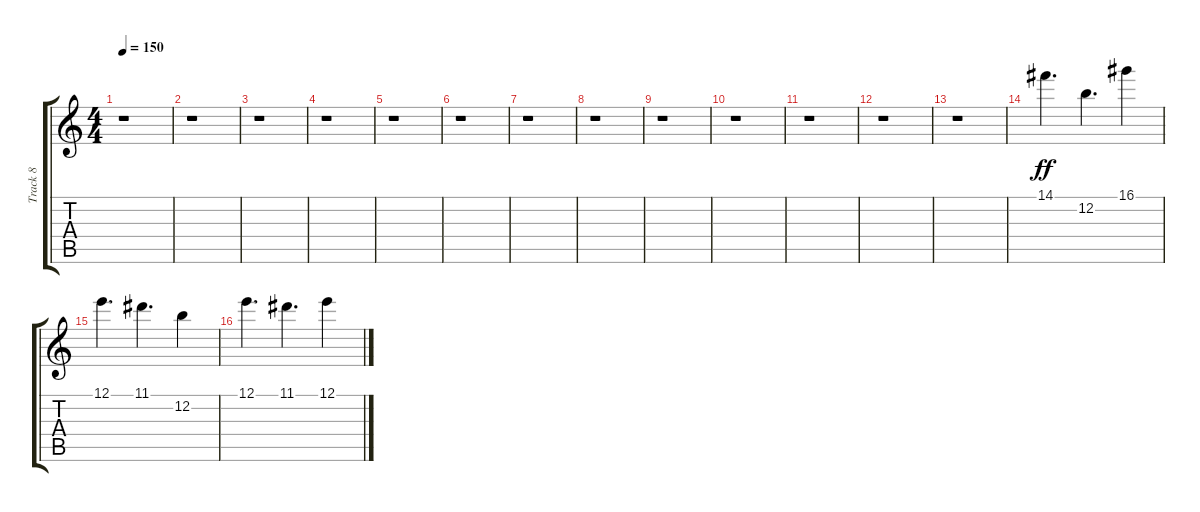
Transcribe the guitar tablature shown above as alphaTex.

\track ("Track 8" "Track 8") {instrument distortionguitar}
\staff {score tabs}
\tuning (E4 B3 G3 D3 A2 E2) {hide}
\ts (4 4)
\tempo 150
\clef g2
\ks c
r.1{dy f} |
r.1 |
r.1 |
r.1 |
r.1 |
r.1 |
r.1 |
r.1 |
r.1 |
r.1 |
r.1 |
r.1 |
r.1 |
14.1.4{d dy ff balance 14} 12.2.4{d balance 12} 16.1.4{balance 10} |
12.1.4{d balance 8} 11.1.4{d balance 6} 12.2.4{balance 4} |
12.1.4{d balance 2} 11.1.4{d balance 4} 12.1.4{balance 6}
